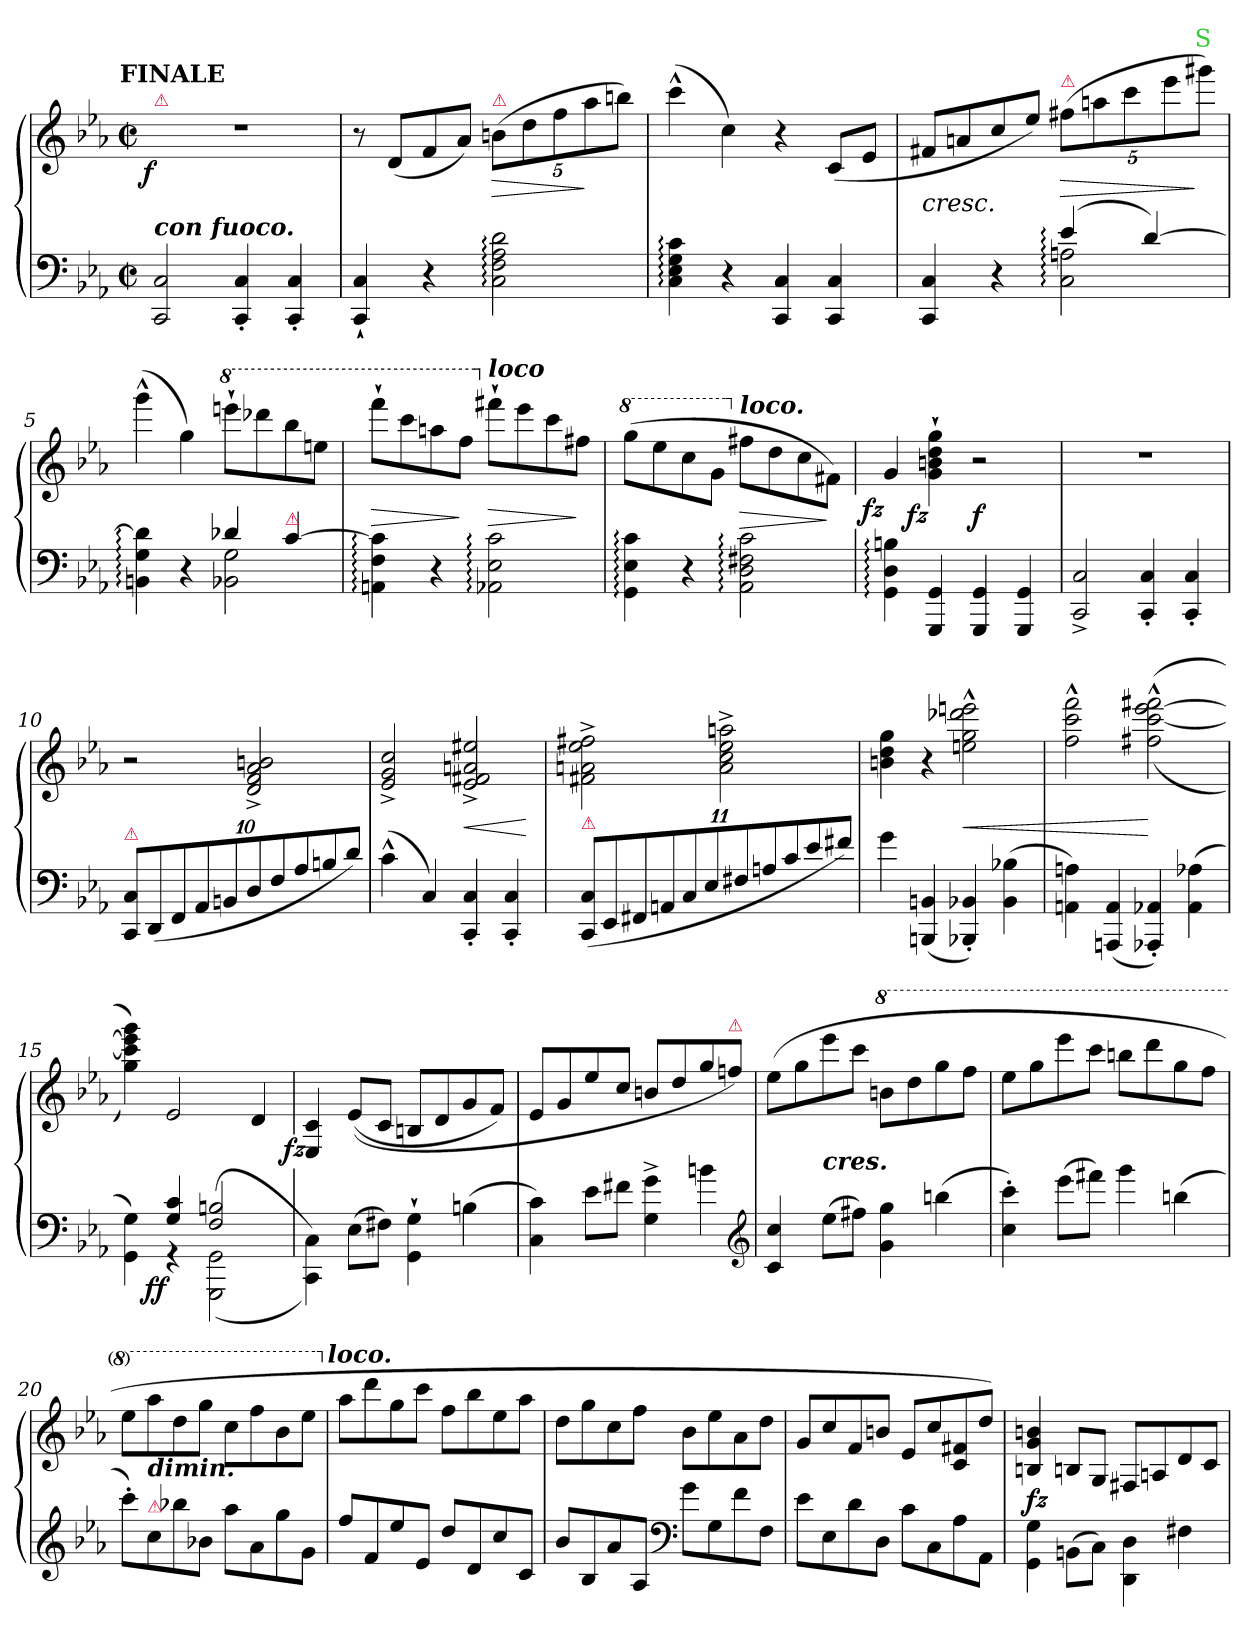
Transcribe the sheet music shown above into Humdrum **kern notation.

**kern	**kern	**dynam
*part1	*part1	*part1
*staff2	*staff1	*staff1/2
*clefF4	*clefG2	*
*k[b-e-a-]	*k[b-e-a-]	*
*c:	*c:	*
!!LO:TX:omd:t=FINALE
*M2/2	*M2/2	*
*met(c|)	*met(c|)	*
*MM264	*MM264	*
=1	=1	=1
!	!LO:TX:a:color=crimson:t=⚠	!
!LO:TX:a:Bi:t=con fuoco.	!	!
!	!	!LO:DY:rj
2CC 2C	1rdd	f
4CC' 4C'	.	.
4CC' 4C'	.	.
=2	=2	=2
4CC` 4C`	8r	.
.	(8dL	.
4r	8f	.
.	8a-J)	.
!	!LO:TX:a:color=crimson:t=⚠	!
!	!	!LO:HP:b
2C: 2F: 2A-: 2d:	(10bnL	>
.	10dd	.
.	10ff	.
.	10aa-	]
.	10bbnJ)	.
=3	=3	=3
4C: 4E-: 4G: 4c:	(4ccc^^	.
4r	4cc)	.
4CC 4C	4r	.
4CC 4C	(8cL	.
.	8e-J	.
=4	=4	=4
*^	*	*
4CC 4C	2ryy	8f#X/L	<
.	.	8an/	.
4r	.	8cc/	.
.	.	8ee-/J)	.
!	!	!LO:TX:a:color=crimson:t=⚠	!
!	!	!	!LO:HP:b
(4e-:	2C: 2An:	(>10ff#XL	>
.	.	10aan	.
.	.	10ccc	.
[4d)	.	.	.
.	.	10eee-	.
!	!	!LO:TX:a:color=limegreen:t=S	!
.	.	10ggg#XJ)	[ ]
=5	=5	=5	=5
2ryy	4BBn: 4G: 4d]:	(4ggg^^	.
.	4r	4gg)	.
*	*	*8va	*
4d-X	2BB-X 2G	8eeeen`L	.
.	.	8dddd-X	.
!LO:TX:a:color=crimson:t=⚠	!	!	!
[4c	.	8bbb-	.
.	.	8eeenJ	.
*v	*v	*	*
=6	=6	=6
4AAn: 4F: 4c]:	8ffff`L	>
.	8cccc	.
4r	8aaan	.
.	8fffJ	]
*	*X8va	*
!	!LO:TX:a:Bi:t=loco	!
2AA-X: 2E-: 2c:	8fff#X`L	>
.	8eee-	.
.	8ccc	.
.	8ff#XJ	]
=7	=7	=7
*	*8va	*
4GG: 4E-: 4c:	(8gggL	.
.	8eee-	.
4r	8ccc	.
.	8ggJ	.
*	*X8va	*
!	!LO:TX:a:Bi:t=loco.	!
2AA-: 2D: 2F#X: 2c:	8ff#XL	>
.	8dd	.
.	8cc	.
.	8f#XJ)	]
=8	=8	=8
!	!	!LO:DY:rj
4GG: 4D: 4Bn:	4g	fz
!	!	!LO:DY:rj
4GGG 4GG	4g` 4bn` 4dd` 4gg`	fz
4GGG 4GG	2r	f
4GGG 4GG	.	.
=9	=9	=9
2CC^> 2C^>	1rdd	.
4CC' 4C'	.	.
4CC' 4C'	.	.
=10	=10	=10
!LO:TX:a:color=crimson:t=⚠	!	!
10CC 10CL	2r	.
(<10DD	.	.
10FF	.	.
10AA-	.	.
10BBn	.	.
10D	2d^> 2f^> 2a-^> 2bn^>	.
10F	.	.
10A-	.	.
10Bn	.	.
10dJ)	.	.
=11	=11	=11
(4c^^	2e-^> 2g^> 2cc^>	.
4C)	.	.
4CC' 4C'	2e-^> 2f#X^> 2an^> 2ee#X^>	<
4CC' 4C'	.	.
.	.	[
=12	=12	=12
!LO:TX:a:color=crimson:t=⚠	!	!
(11CC/ 11C/L	2f#X^ 2an^ 2ee-^ 2ff#X^	.
11EE-/	.	.
11FF#X/	.	.
11AAn/	.	.
11C/	.	.
11E-/	.	.
.	2a^ 2cc^ 2ee-^ 2aan^	.
11F#X/	.	.
11An/	.	.
11c/	.	.
11e-/	.	.
11f#X/J)	.	.
=13	=13	=13
4g	4bn 4dd 4gg	.
(4BBBn 4BBn	4r	.
4BBB-X' 4BB-X')	2een^^ 2gg^^ 2ddd-X^^ 2eeen^^	<
(4BB- 4B-X	.	.
=14	=14	=14
4AAn 4An)	2ff^^< 2ccc^^< 2fff^^<	.
(4AAAn 4AA	.	.
4AAA-X' 4AA-X')	(<(>2ff#X^^< [2ccc^^< [2eee-^^< 2fff#X^^<	[
(>4AA- 4A-X	.	.
=15	=15	=15
*^	*	*
4ryy	4GG\ 4G\)	4gg 4ccc] 4eee-] 4ggg))	.
!	!	!	!LO:DY:b=2
!	!	!	!LO:DY:n=1:rj
4G 4c	4rGG	2e-	f f
2F 2Bn	(<(<2GGG 2GG	.	.
.	.	4d	.
*v	*v	*	*
=16	=16	=16
!	!	!LO:DY:rj
4CC\ 4C\))	4E-/ 4c/	fz
(8E-L	((>8e-L	.
8F#XJ)	8cJ	.
4GG`\ 4G`\	8BnL	.
.	8d	.
(4Bn	8g	.
.	8fJ)	.
=17	=17	=17
4C 4c)	8e-L	.
.	8g	.
8e-\L	8ee-/	.
8f#XJ	8ccJ	.
4G^<\ 4g^<\	8bn/L	.
.	8dd/	.
4bn\	8gg/	.
!	!LO:TX:a:color=crimson:t=⚠	!
.	8ffn/J)	.
*clefG2	*	*
=18	=18	=18
4c 4cc	(>8ee-L	.
.	8gg	.
!	!LO:TX:c:Bi:t=cres.	!
(8ee-L	8eee-	.
8ff#XJ)	8cccJ	.
*	*8va	*
4g 4gg	8bbnL	.
.	8ddd	.
(4bbn	8ggg	.
.	8fffJ	.
=19	=19	=19
4cc' 4ccc')	8eee-L	.
.	8ggg	.
(8eee-L	8eeee-	.
8fff#XJ)	8ccccJ	.
4ggg	8bbbnL	.
.	8dddd	.
(4bbn	8ggg	.
.	8fffJ	.
=20	=20	=20
8ccc'L)	8eee-L	.
!	!LO:TX:c:Bi:t=dimin.	!
!LO:TX:a:color=crimson:t=⚠	!	!
8cc	8aaa-	.
8bb-X	8ddd	.
8b-XJ	8gggJ	.
8aa-L	8cccL	.
8a-	8fff	.
8gg	8bb-	.
8gJ	8eee-J	.
!	!LO:TX:a:Bi:t=loco.	!
=21	=21	=21
*	*X8va	*
8ff/L	8aa-L	.
8f/	8ddd	.
8ee-/	8gg	.
8e-/J	8cccJ	.
8ddL	8ffL	.
8d	8bb-	.
8cc	8ee-	.
8cJ	8aa-J	.
=22	=22	=22
8b-L	8ddL	.
8B-	8gg	.
8a-	8cc	.
8A-J	8ffJ	.
*clefF4	*	*
8gL	8b-L	.
8G	8ee-	.
8f	8a-	.
8FJ	8ddJ	.
=23	=23	=23
8e-L	8gL	.
8E-	8cc	.
8d	8f	.
8DJ	8bnJ	.
8cL	8e-L	.
8C	8cc	.
8A-	8c 8f#X	.
8AA-J	8ddJ)	.
=24	=24	=24
4GG\ 4G\	4Bn 4g 4bn	fz
(<8BBn\L	8Bn/L	.
8C\J)	8G/J	.
4DD\ 4D\	8F#XL	.
.	8An/	.
4F#X\	8d/	.
.	8c/J	.
=	=	=
*-	*-	*-
